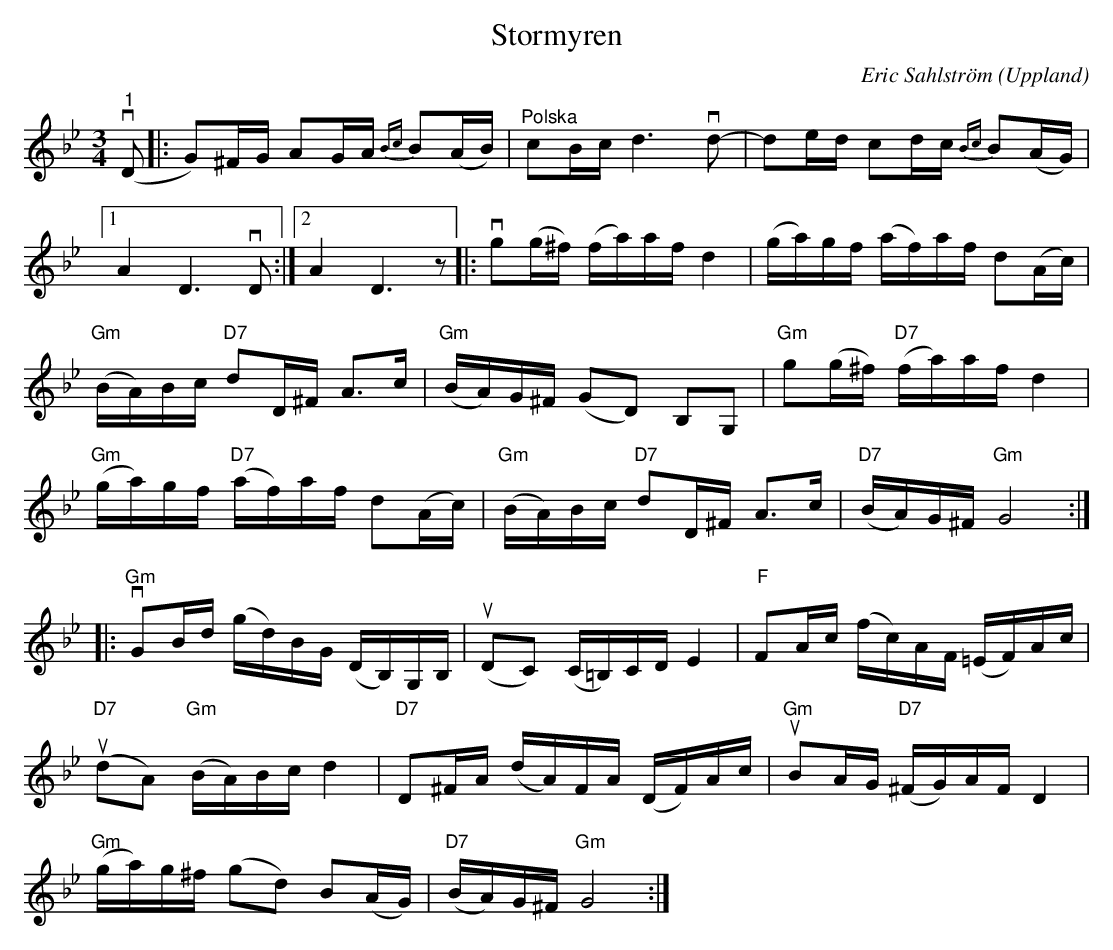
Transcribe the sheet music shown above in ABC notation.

X:1
T:Stormyren
C:Eric Sahlström
O:Uppland
L:1/16
M:3/4
K:Gm
V:1
"^1"v (D2 |: G2)^FG A2GA{Bc} B2(AB) |"^Polska" c2Bc d6v d2- | d2ed c2dc{Bc} B2(AG) |1
A4 D6v D2 :|2 A4 D6 z2 |:v g2(g^f) (fa)af d4 | (ga)gf (af)af d2(Ac) |
"Gm" (BA)Bc"D7" d2D^F A2>c2 |"Gm" (BA)G^F (G2D2) B,2G,2 |"Gm" g2(g^f)"D7" (fa)af d4 |
"Gm" (ga)gf"D7" (af)af d2(Ac) |"Gm" (BA)Bc"D7" d2D^F A2>c2 |"D7" (BA)G^F"Gm" G8 ::
"Gm"v G2Bd (gd)BG (DB,)G,B, |u (D2C2) (C=B,)CD E4 |"F" F2Ac (fc)AF (=EF)Ac |
"D7"u (d2A2)"Gm" (BA)Bc d4 |"D7" D2^FA (dA)FA (DF)Ac |"Gm"u B2AG"D7" (^FG)AF D4 |
"Gm" (ga)g^f (g2d2) B2(AG) |"D7" (BA)G^F"Gm" G8 :|
